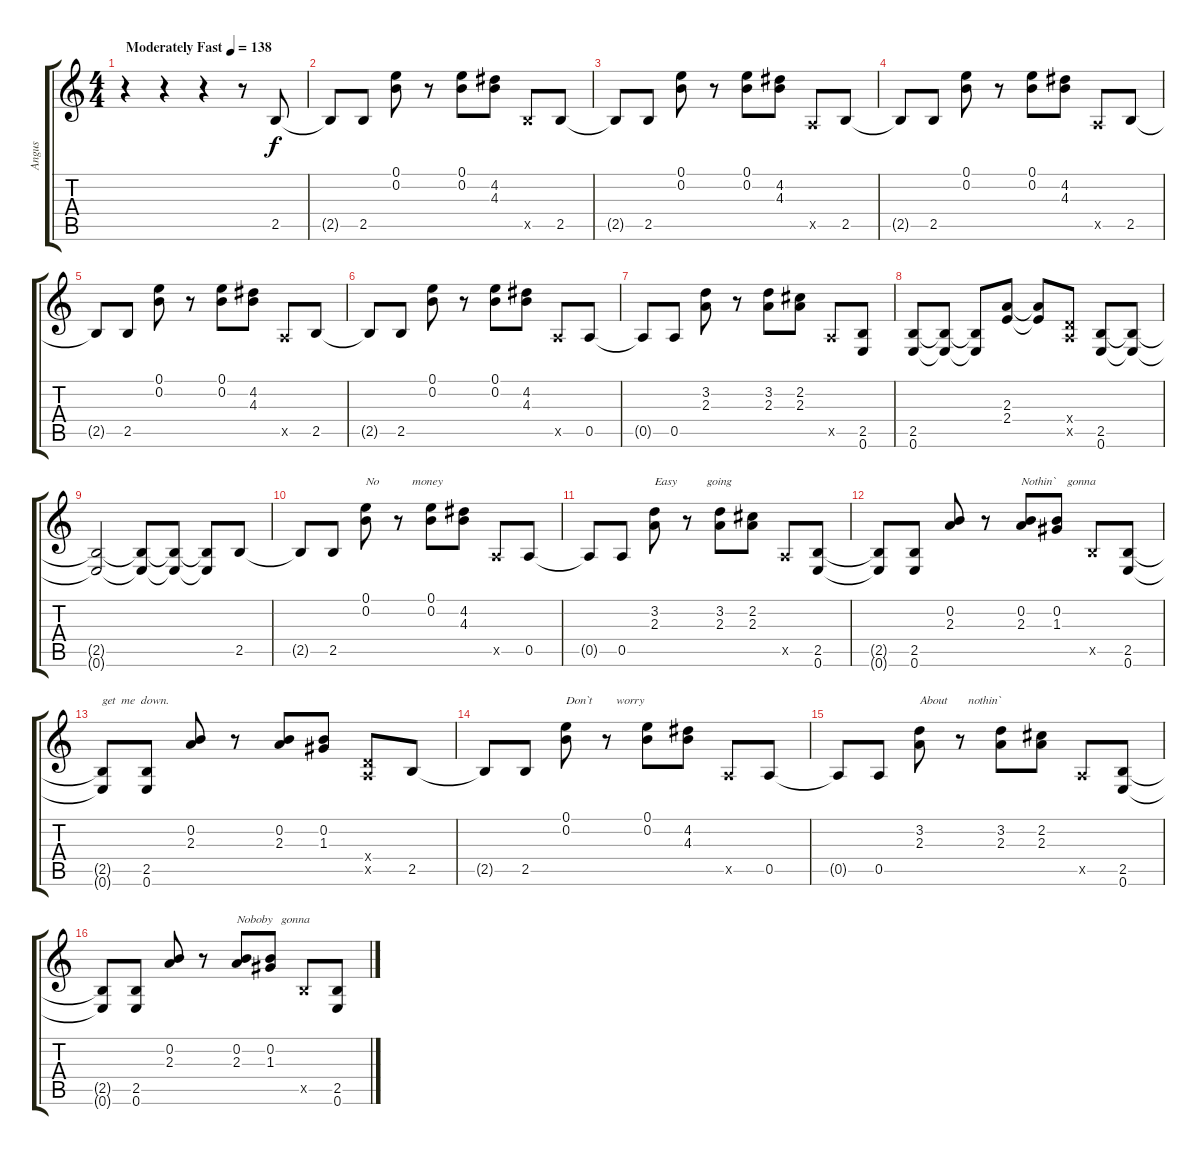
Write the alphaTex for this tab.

\track ("Angus" "Angus") {instrument distortionguitar}
\staff {score tabs}
\tuning (E4 B3 G3 D3 A2 E2) {hide}
\ts (4 4)
\tempo (138 "Moderately Fast")
\clef g2
\ks c
r.4{dy f instrument distortionguitar} r.4 r.4 r.8 2.5.8 |
2.5{t}.8 2.5.8 (0.1 0.2).8 r.8 (0.1 0.2).8 (4.2 4.3).8 2.5{x}.8 2.5.8 |
2.5{t}.8 2.5.8 (0.1 0.2).8 r.8 (0.1 0.2).8 (4.2 4.3).8 0.5{x}.8 2.5.8 |
2.5{t}.8 2.5.8 (0.1 0.2).8 r.8 (0.1 0.2).8 (4.2 4.3).8 0.5{x}.8 2.5.8 |
2.5{t}.8 2.5.8 (0.1 0.2).8 r.8 (0.1 0.2).8 (4.2 4.3).8 0.5{x}.8 2.5.8 |
2.5{t}.8 2.5.8 (0.1 0.2).8 r.8 (0.1 0.2).8 (4.2 4.3).8 0.5{x}.8 0.5.8 |
0.5{t}.8 0.5.8 (3.2 2.3).8 r.8 (3.2 2.3).8 (2.2 2.3).8 0.5{x}.8 (2.5 0.6).8 |
(2.5 0.6).8 (2.5{t} 0.6{t}).8 (2.5{t} 0.6{t}).8 (2.3 2.4).8 (2.3{t} 2.4{t}).8 (0.4{x} 0.5{x}).8 (2.5 0.6).8 (2.5{t} 0.6{t}).8 |
(2.5{t} 0.6{t}).2 (2.5{t} 0.6{t}).8 (2.5{t} 0.6{t}).8 (2.5{t} 0.6{t}).8 2.5.8 |
2.5{t}.8 2.5.8 (0.1 0.2).8{txt "No           money"} r.8 (0.1 0.2).8 (4.2 4.3).8 0.5{x}.8 0.5.8 |
0.5{t}.8 0.5.8 (3.2 2.3).8{txt "Easy          going"} r.8 (3.2 2.3).8 (2.2 2.3).8 0.5{x}.8 (2.5 0.6).8 |
(2.5{t} 0.6{t}).8 (2.5 0.6).8 (0.2 2.3).8 r.8 (0.2 2.3).8{txt "Nothin`    gonna "} (0.2 1.3).8 2.5{x}.8 (2.5 0.6).8 |
(2.5{t} 0.6{t}).8{txt "get  me  down."} (2.5 0.6).8 (0.2 2.3).8 r.8 (0.2 2.3).8 (0.2 1.3).8 (0.4{x} 0.5{x}).8 2.5.8 |
2.5{t}.8 2.5.8 (0.1 0.2).8{txt "Don`t        worry"} r.8 (0.1 0.2).8 (4.2 4.3).8 0.5{x}.8 0.5.8 |
0.5{t}.8 0.5.8 (3.2 2.3).8{txt "About       nothin`"} r.8 (3.2 2.3).8 (2.2 2.3).8 0.5{x}.8 (2.5 0.6).8 |
(2.5{t} 0.6{t}).8 (2.5 0.6).8 (0.2 2.3).8 r.8 (0.2 2.3).8{txt "Noboby   gonna"} (0.2 1.3).8 2.5{x}.8 (2.5 0.6).8
